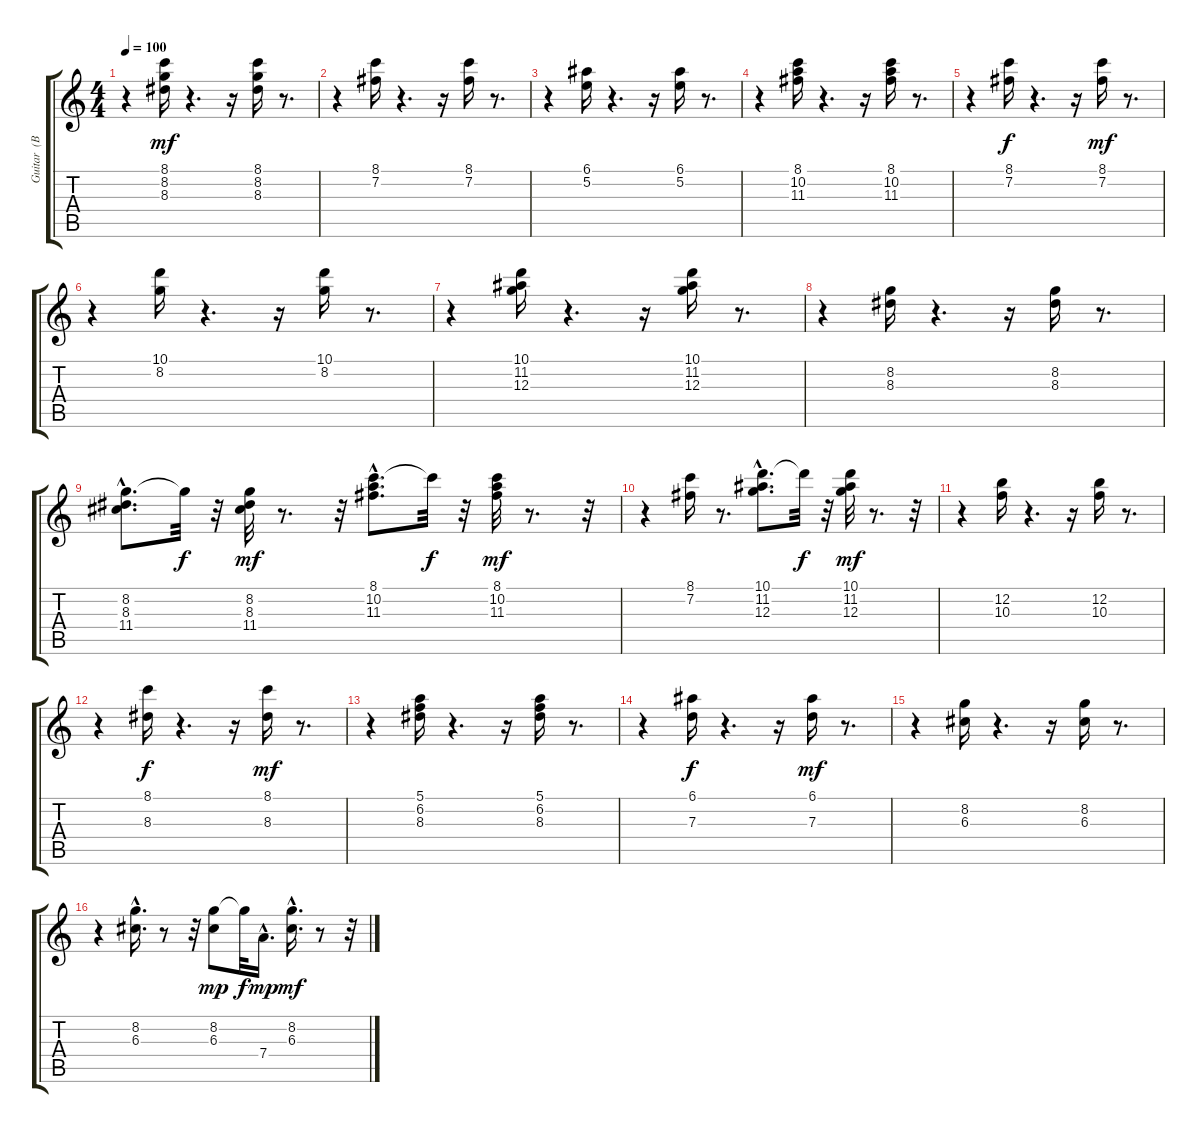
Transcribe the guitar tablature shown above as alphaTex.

\track ("Guitar  (BB)" "Guitar  (B") {instrument electricguitarmuted}
\staff {score tabs}
\tuning (E4 B3 G3 D3 A2 E2) {hide}
\ts (4 4)
\tempo 100
\clef g2
\ks c
r.4{dy mf} (8.1 8.2 8.3).16 r.4{d} r.16 (8.1 8.2 8.3).16 r.8{d} |
r.4 (8.1 7.2).16 r.4{d} r.16 (8.1 7.2).16 r.8{d} |
r.4 (6.1 5.2).16 r.4{d} r.16 (6.1 5.2).16 r.8{d} |
r.4 (8.1 10.2 11.3).16 r.4{d} r.16 (8.1 10.2 11.3).16 r.8{d} |
r.4 (8.1 7.2).16{dy f} r.4{d} r.16 (8.1 7.2).16{dy mf} r.8{d} |
r.4 (10.1 8.2).16 r.4{d} r.16 (10.1 8.2).16 r.8{d} |
r.4 (10.1 11.2 12.3).16 r.4{d} r.16 (10.1 11.2 12.3).16 r.8{d} |
r.4 (8.2 8.3).16 r.4{d} r.16 (8.2 8.3).16 r.8{d} |
(8.2{hac} 8.3{hac} 11.4{hac}).8{d} 8.2{t}.32{dy f} r.32 (8.2 8.3 11.4).32{dy mf} r.8{d} r.32 (8.1{hac} 10.2{hac} 11.3{hac}).8{d} 8.1{t}.32{dy f} r.32 (8.1 10.2 11.3).32{dy mf} r.8{d} r.32 |
r.4 (8.1 7.2).16 r.8{d} (10.1{hac} 11.2{hac} 12.3{hac}).8{d} 10.1{t}.32{dy f} r.32 (10.1 11.2 12.3).32{dy mf} r.8{d} r.32 |
r.4 (12.2 10.3).16 r.4{d} r.16 (12.2 10.3).16 r.8{d} |
r.4 (8.1 8.3).16{dy f} r.4{d} r.16 (8.1 8.3).16{dy mf} r.8{d} |
r.4 (5.1 6.2 8.3).16 r.4{d} r.16 (5.1 6.2 8.3).16 r.8{d} |
r.4 (6.1 7.3).16{dy f} r.4{d} r.16 (6.1 7.3).16{dy mf} r.8{d} |
r.4 (8.2 6.3).16 r.4{d} r.16 (8.2 6.3).16 r.8{d} |
r.4 (8.2{hac} 6.3{hac}).16{d} r.8 r.32 (8.2 6.3).8{dy mp} 8.2{t}.32{dy f} 7.4{hac}.16{d dy mp} (8.2{hac} 6.3{hac}).16{d dy mf} r.8 r.32
